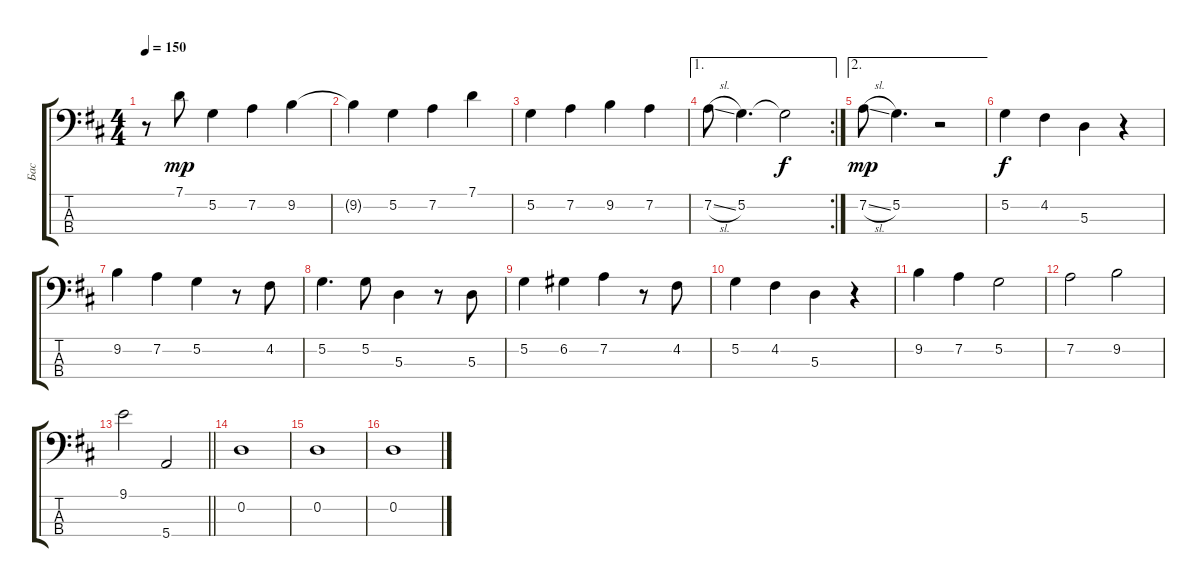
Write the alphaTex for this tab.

\track ("Бас" "Бас") {instrument fretlessbass}
\staff {score tabs}
\tuning (G2 D2 A1 E1) {hide}
\ts (4 4)
\tempo 150
\clef f4
\ks d
r.8{dy mp} 7.1.8 5.2.4 7.2.4 9.2.4 |
9.2{t}.4 5.2.4 7.2.4 7.1.4 |
5.2.4 7.2.4 9.2.4 7.2.4 |
\ae 1
\rc 2
7.2{sl}.8 5.2.4{d} 5.2{t}.2{dy f} |
\ae 2
7.2{sl}.8{dy mp} 5.2.4{d} r.2 |
5.2.4{dy f} 4.2.4 5.3.4 r.4 |
9.2.4 7.2.4 5.2.4 r.8 4.2.8 |
5.2.4{d} 5.2.8 5.3.4 r.8 5.3.8 |
5.2.4 6.2.4 7.2.4 r.8 4.2.8 |
5.2.4 4.2.4 5.3.4 r.4 |
9.2.4 7.2.4 5.2.2 |
7.2.2 9.2.2 |
\barLineRight lightlight
9.1.2 5.4.2 |
0.2.1 |
0.2.1 |
0.2.1
